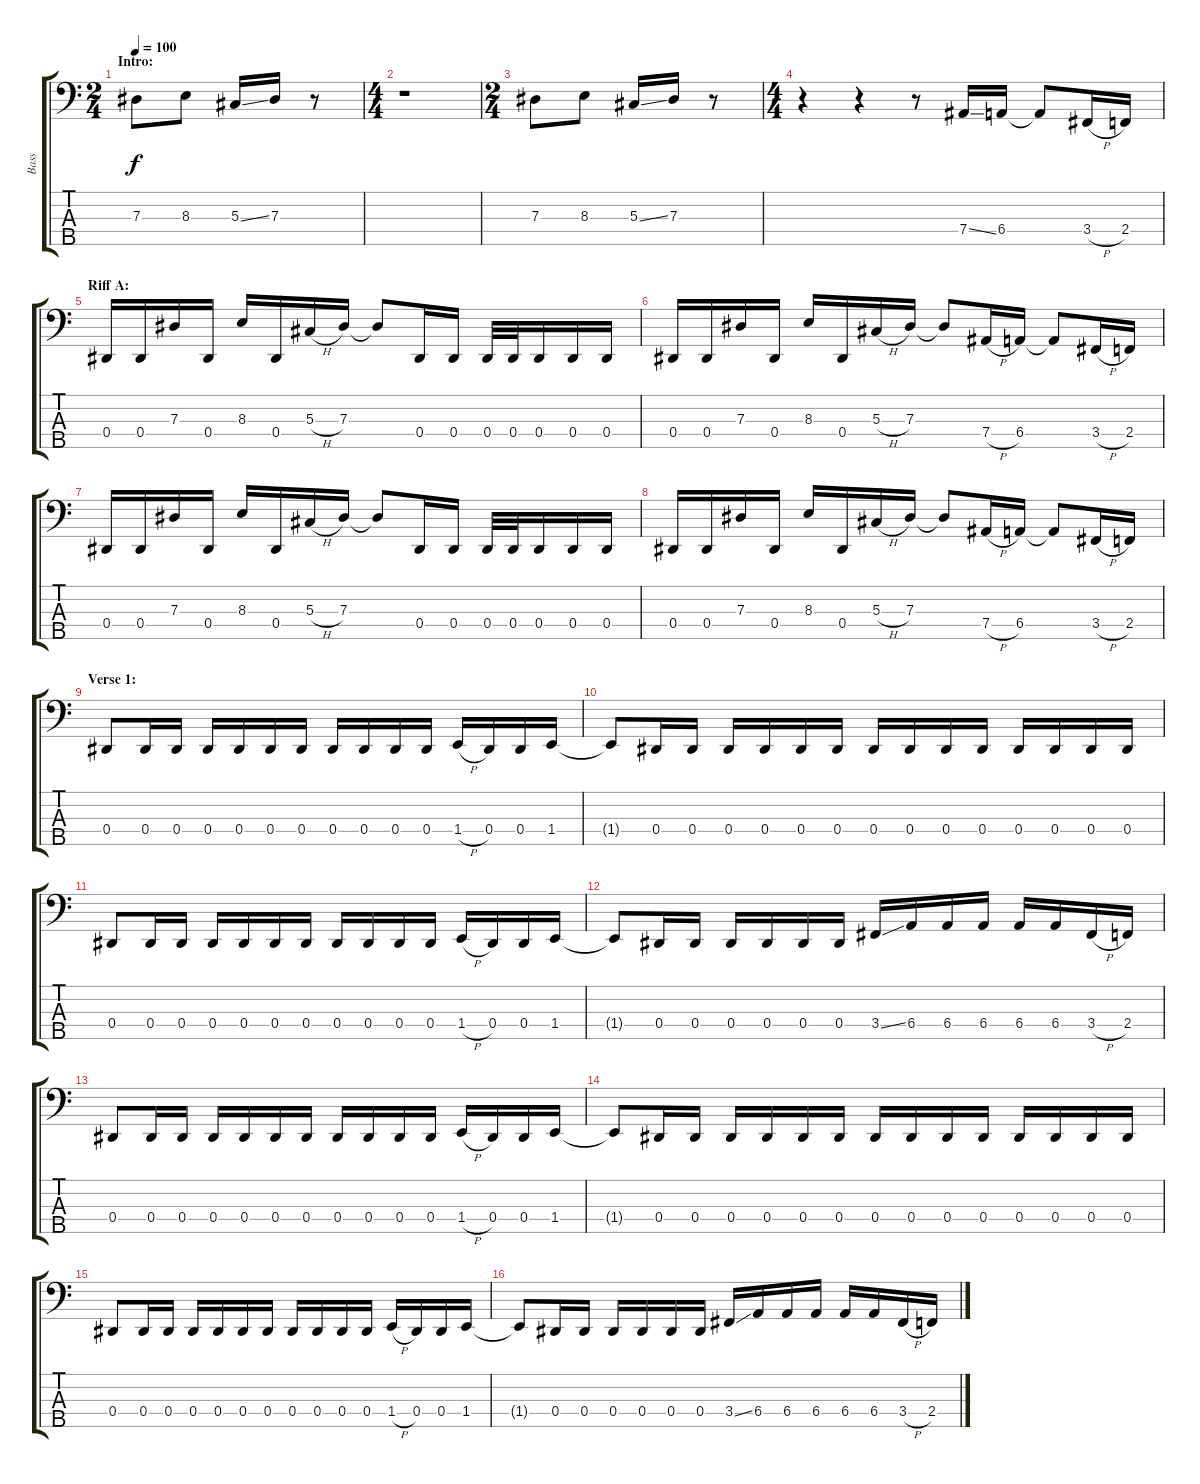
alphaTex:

\track ("Bass" "Bass") {instrument slapbass2}
\staff {score tabs}
\tuning (Gb2 Db2 Ab1 Eb1 Bb0) {hide}
\ts (2 4)
\section ("" "Intro:")
\tempo 100
\clef f4
\ks c
7.3.8{dy f instrument slapbass2} 8.3.8 5.3{ss}.16 7.3.16 r.8 |
\ts (4 4)
r.1 |
\ts (2 4)
7.3.8 8.3.8 5.3{ss}.16 7.3.16 r.8 |
\ts (4 4)
r.4 r.4 r.8 7.4{ss}.16 6.4.16 6.4{t}.8 3.4{h}.16 2.4.16 |
\section ("" "Riff A:")
0.4.16 0.4.16 7.3.16 0.4.16 8.3.16 0.4.16 5.3{h}.16 7.3.16 7.3{t}.8 0.4.16 0.4.16 0.4.32 0.4.32 0.4.16 0.4.16 0.4.16 |
0.4.16 0.4.16 7.3.16 0.4.16 8.3.16 0.4.16 5.3{h}.16 7.3.16 7.3{t}.8 7.4{h}.16 6.4.16 6.4{t}.8 3.4{h}.16 2.4.16 |
0.4.16 0.4.16 7.3.16 0.4.16 8.3.16 0.4.16 5.3{h}.16 7.3.16 7.3{t}.8 0.4.16 0.4.16 0.4.32 0.4.32 0.4.16 0.4.16 0.4.16 |
0.4.16 0.4.16 7.3.16 0.4.16 8.3.16 0.4.16 5.3{h}.16 7.3.16 7.3{t}.8 7.4{h}.16 6.4.16 6.4{t}.8 3.4{h}.16 2.4.16 |
\section ("" "Verse 1:")
0.4.8 0.4.16 0.4.16 0.4.16 0.4.16 0.4.16 0.4.16 0.4.16 0.4.16 0.4.16 0.4.16 1.4{h}.16 0.4.16 0.4.16 1.4.16 |
1.4{t}.8 0.4.16 0.4.16 0.4.16 0.4.16 0.4.16 0.4.16 0.4.16 0.4.16 0.4.16 0.4.16 0.4.16 0.4.16 0.4.16 0.4.16 |
0.4.8 0.4.16 0.4.16 0.4.16 0.4.16 0.4.16 0.4.16 0.4.16 0.4.16 0.4.16 0.4.16 1.4{h}.16 0.4.16 0.4.16 1.4.16 |
1.4{t}.8 0.4.16 0.4.16 0.4.16 0.4.16 0.4.16 0.4.16 3.4{ss}.16 6.4.16 6.4.16 6.4.16 6.4.16 6.4.16 3.4{h}.16 2.4.16 |
0.4.8 0.4.16 0.4.16 0.4.16 0.4.16 0.4.16 0.4.16 0.4.16 0.4.16 0.4.16 0.4.16 1.4{h}.16 0.4.16 0.4.16 1.4.16 |
1.4{t}.8 0.4.16 0.4.16 0.4.16 0.4.16 0.4.16 0.4.16 0.4.16 0.4.16 0.4.16 0.4.16 0.4.16 0.4.16 0.4.16 0.4.16 |
0.4.8 0.4.16 0.4.16 0.4.16 0.4.16 0.4.16 0.4.16 0.4.16 0.4.16 0.4.16 0.4.16 1.4{h}.16 0.4.16 0.4.16 1.4.16 |
1.4{t}.8 0.4.16 0.4.16 0.4.16 0.4.16 0.4.16 0.4.16 3.4{ss}.16 6.4.16 6.4.16 6.4.16 6.4.16 6.4.16 3.4{h}.16 2.4.16
